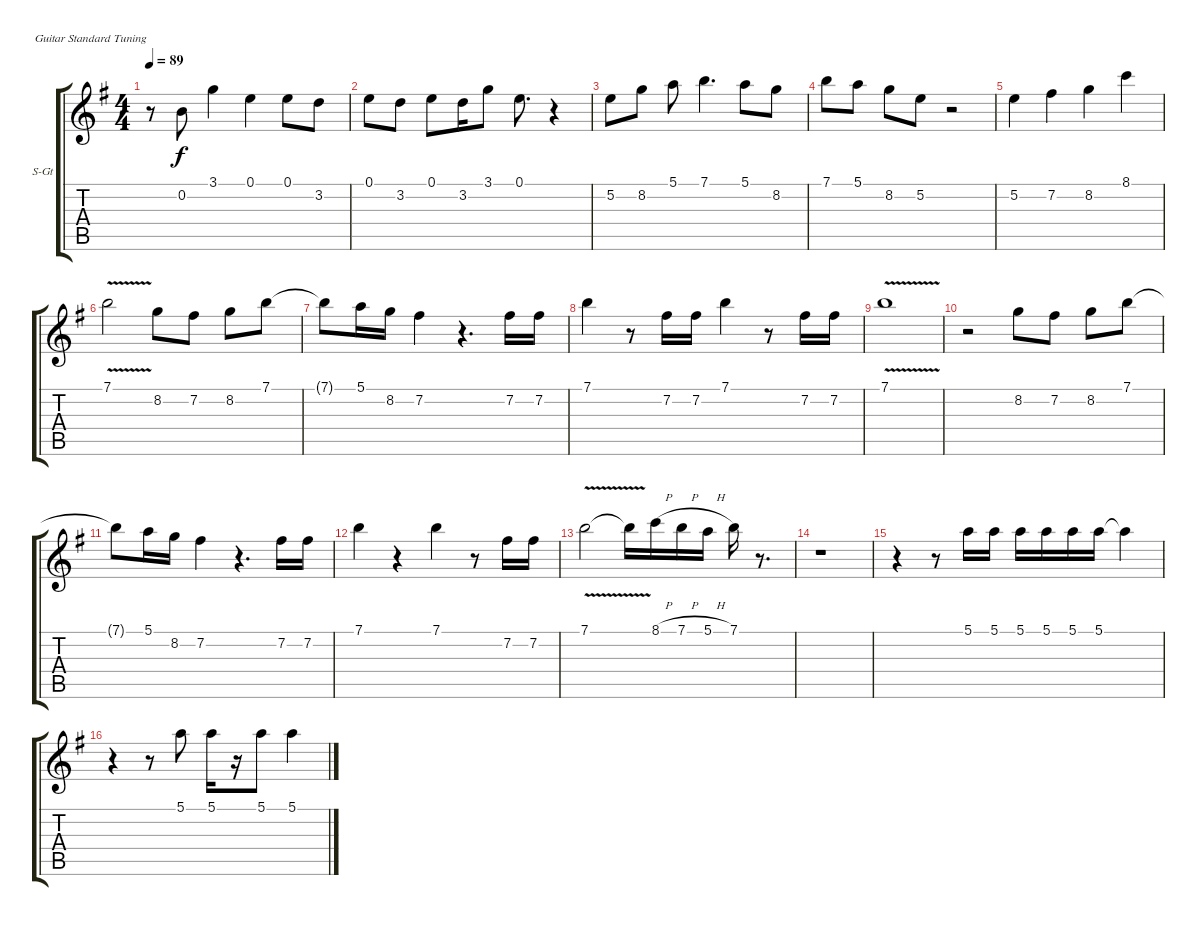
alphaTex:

\bracketExtendMode groupsimilarinstruments
\firstSystemTrackNameOrientation horizontal
\otherSystemsTrackNameOrientation horizontal
\track ("Vox" "S-Gt") {instrument frenchhorn}
\staff {score tabs}
\tuning (E4 B3 G3 D3 A2 E2)
\displaytranspose 12
\ts (4 4)
\tempo 89
\clef g2
\scale
0.314607
\ks eminor
r.8{dy f} 0.2.8 3.1.4 0.1.4 0.1.8 3.2.8 |
\scale
0.373034 0.1.8 3.2.8 0.1.8 3.2.16 3.1.8 0.1.8{d} r.4 |
\scale
0.31236 5.2.8 8.2.8 5.1.8 7.1.4{d} 5.1.8 8.2.8 |
\scale
0.322251 7.1.8 5.1.8 8.2.8 5.2.8 r.2 |
\scale
0.306905 5.2.4 7.2.4 8.2.4 8.1.4 |
\scale
0.370844 7.1{v}.2 8.2.8 7.2.8 8.2.8 7.1.8 |
\scale
0.452586 7.1{t}.8 5.1.16 8.2.16 7.2.4 r.4{d} 7.2.16 7.2.16 |
\scale
0.413793 7.1.4 r.8 7.2.16 7.2.16 7.1.4 r.8 7.2.16 7.2.16 |
\scale
0.133621 7.1{v}.1 |
\scale
0.275142 r.2 8.2.8 7.2.8 8.2.8 7.1.8 |
\scale
0.398482 7.1{t}.8 5.1.16 8.2.16 7.2.4 r.4{d} 7.2.16 7.2.16 |
\scale
0.326376 7.1.4 r.4 7.1.4 r.8 7.2.16 7.2.16 |
\scale
0.390547 7.1{v}.2 7.1{v t}.16 8.1{h}.16 7.1{h}.16 5.1{h}.16 7.1.16 r.8{d} |
\scale
0.154229 r.1 |
\scale
0.455224 r.4 r.8 5.1.16 5.1.16 5.1.16 5.1.16 5.1.16 5.1.16 5.1{t}.4 |
\scale
0.369955 r.4 r.8 5.1.8 5.1.16 r.16 5.1.8 5.1.4
